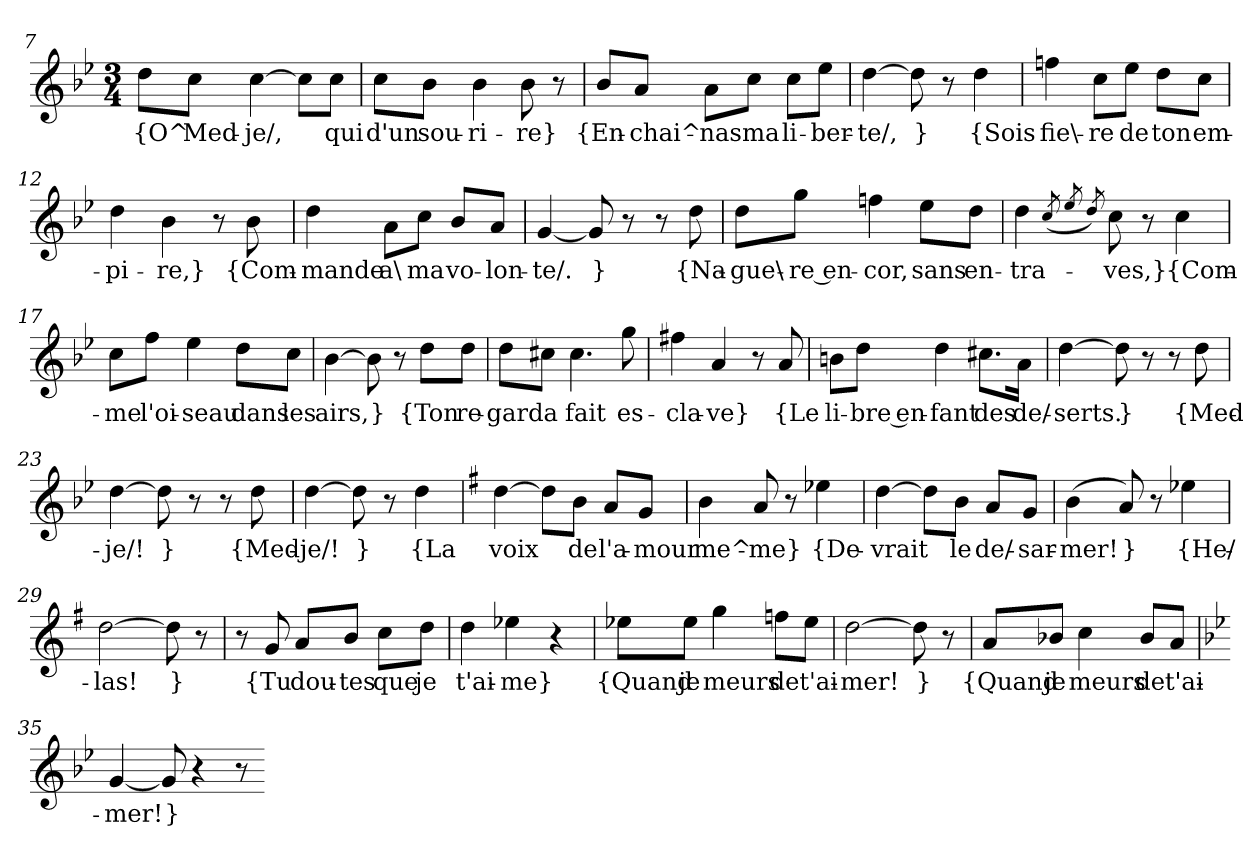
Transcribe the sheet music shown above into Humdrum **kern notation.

**kern	**text
*part1	*part1
*staff1	*staff1
*clefG2	*
*k[b-e-]	*
*M3/4	*
=7	=7
8dd\L	{O^
8cc\J	Med-
[4cc	-je/,
8cc\L]	.
8cc\J	qui
=8	=8
8cc\L	d'un
8b-\J	sou-
4b-	-ri-
8b-	-re}
8r	.
=9	=9
8b-/L	{En-
8a/J	-chai^-
8a\L	-nas
8cc\J	ma
8cc\L	li-
8ee-\J	-ber-
=10	=10
[4dd	-te/,
8dd]	}
8r	.
4dd	{Sois
=11	=11
4ffn	fie\-
8cc\L	-re
8ee-\J	de
8dd\L	ton
8cc\J	em-
=12	=12
4dd	-pi-
4b-	-re,}
8r	.
8b-	{Com-
=13	=13
4dd	-mande
8a\L	a\
8cc\J	ma
8b-/L	vo-
8a/J	-lon-
=14	=14
[4g	-te/.
8g]	}
8r	.
8r	.
8dd	{Na-
=15	=15
8dd\L	-gue\-
8gg\J	-re en-
4ffn	-cor,
8ee-\L	sans
8dd\J	en-
=16	=16
4dd	-tra-
(8qcc	.
8qee-	.
8qdd)	.
8cc	-ves,}
8r	.
4cc	{Com-
=17	=17
8cc\L	-me
8ff\J	l'oi-
4ee-	-seau
8dd\L	dans
8cc\J	les
=18	=18
[4b-	airs,
8b-]	}
8r	.
8dd\L	{Ton
8dd\J	re-
=19	=19
8dd\L	-gard
8cc#X\J	a
4.cc#	fait
8gg	es-
=20	=20
4ff#X	-cla-
4a	-ve}
8r	.
8a	{Le
=21	=21
8bn\L	li-
8dd\J	-bre en-
4dd	-fant
8.cc#X\L	des
16a\Jk	de/-
=22	=22
[4dd	-serts.
8dd]	}
8r	.
8r	.
8dd	{Med-
=23	=23
[4dd	-je/!
8dd]	}
8r	.
8r	.
8dd	{Med-
=24	=24
[4dd	-je/!
8dd]	}
8r	.
4dd	{La
=25	=25
*k[f#]	*
[4dd	voix
8dd\L]	.
8b\J	de
8a/L	l'a-
8g/J	-mour
=26	=26
4b	me^-
8a	-me}
8r	.
4ee-X	{De-
=27	=27
[4dd	-vrait
8dd\L]	.
8b\J	le
8a/L	de/-
8g/J	-sar-
=28	=28
(4b	-mer!
8a)	}
8r	.
4ee-X	{He/-
=29	=29
[2dd	-las!
8dd]	}
8r	.
=30	=30
8r	.
8g	{Tu
8a/L	dou-
8b/J	-tes
8cc\L	que
8dd\J	je
=31	=31
4dd	t'ai-
4ee-X	-me}
4r	.
=32	=32
8ee-X\L	{Quand
8ee-\J	je
4gg	meurs
8ffn\L	de
8ee-\J	t'ai-
=33	=33
[2dd	-mer!
8dd]	}
8r	.
=34	=34
8a/L	{Quand
8b-X/J	je
4cc	meurs
8b-/L	de
8a/J	t'ai-
=35	=35
*k[b-e-]	*
[4g	-mer!
8g]	}
4r	.
8r	.
=-	=-
*-	*-
